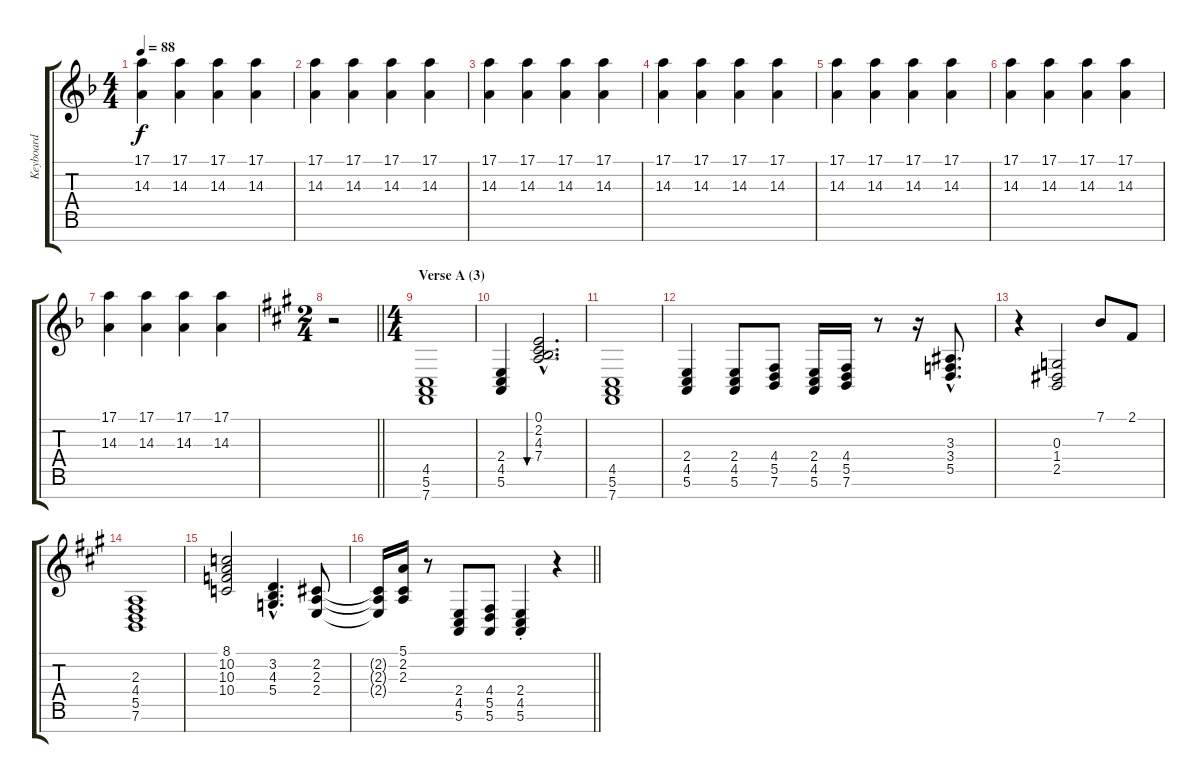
\track ("Keyboard" "Keyboard") {instrument electricgrandpiano}
\staff {score tabs}
\tuning (E4 B3 G3 D3 A2 E2 B1) {hide}
\ts (4 4)
\tempo 88
\clef g2
\ks dminor
(17.1 14.3).4{dy f} (17.1 14.3).4 (17.1 14.3).4 (17.1 14.3).4 |
(17.1 14.3).4 (17.1 14.3).4 (17.1 14.3).4 (17.1 14.3).4 |
(17.1 14.3).4 (17.1 14.3).4 (17.1 14.3).4 (17.1 14.3).4 |
(17.1 14.3).4 (17.1 14.3).4 (17.1 14.3).4 (17.1 14.3).4 |
(17.1 14.3).4 (17.1 14.3).4 (17.1 14.3).4 (17.1 14.3).4 |
(17.1 14.3).4 (17.1 14.3).4 (17.1 14.3).4 (17.1 14.3).4 |
(17.1 14.3).4 (17.1 14.3).4 (17.1 14.3).4 (17.1 14.3).4 |
\ts (2 4)
\barLineRight lightlight
\ks f#minor
r.2 |
\ts (4 4)
\section ("" "Verse A (3)")
(4.5 5.6 7.7).1 |
(2.4 4.5 5.6).4 (0.1{hac} 2.2{hac} 4.3{hac} 7.4{hac}).2{d bu 120} |
(4.5 5.6 7.7).1 |
(2.4 4.5 5.6).4 (2.4 4.5 5.6).8 (4.4 5.5 7.6).8 (2.4 4.5 5.6).16 (4.4 5.5 7.6).16 r.8 r.16 (3.3{hac} 3.4{hac} 5.5{hac}).8{d} |
r.4 (0.3 1.4 2.5).2 7.1.8 2.1.8 |
(2.3 4.4 5.5 7.6).1 |
(8.1 10.2 10.3 10.4).2 (3.2{hac} 4.3{hac} 5.4{hac}).4{d} (2.2 2.3 2.4).8 |
\barLineRight lightlight
(2.2{t} 2.3{t} 2.4{t}).16 (5.1 2.2 2.3).16 r.8 (2.4 4.5 5.6).8 (4.4 5.5 5.6).8 (2.4{st} 4.5{st} 5.6{st}).4 r.4
